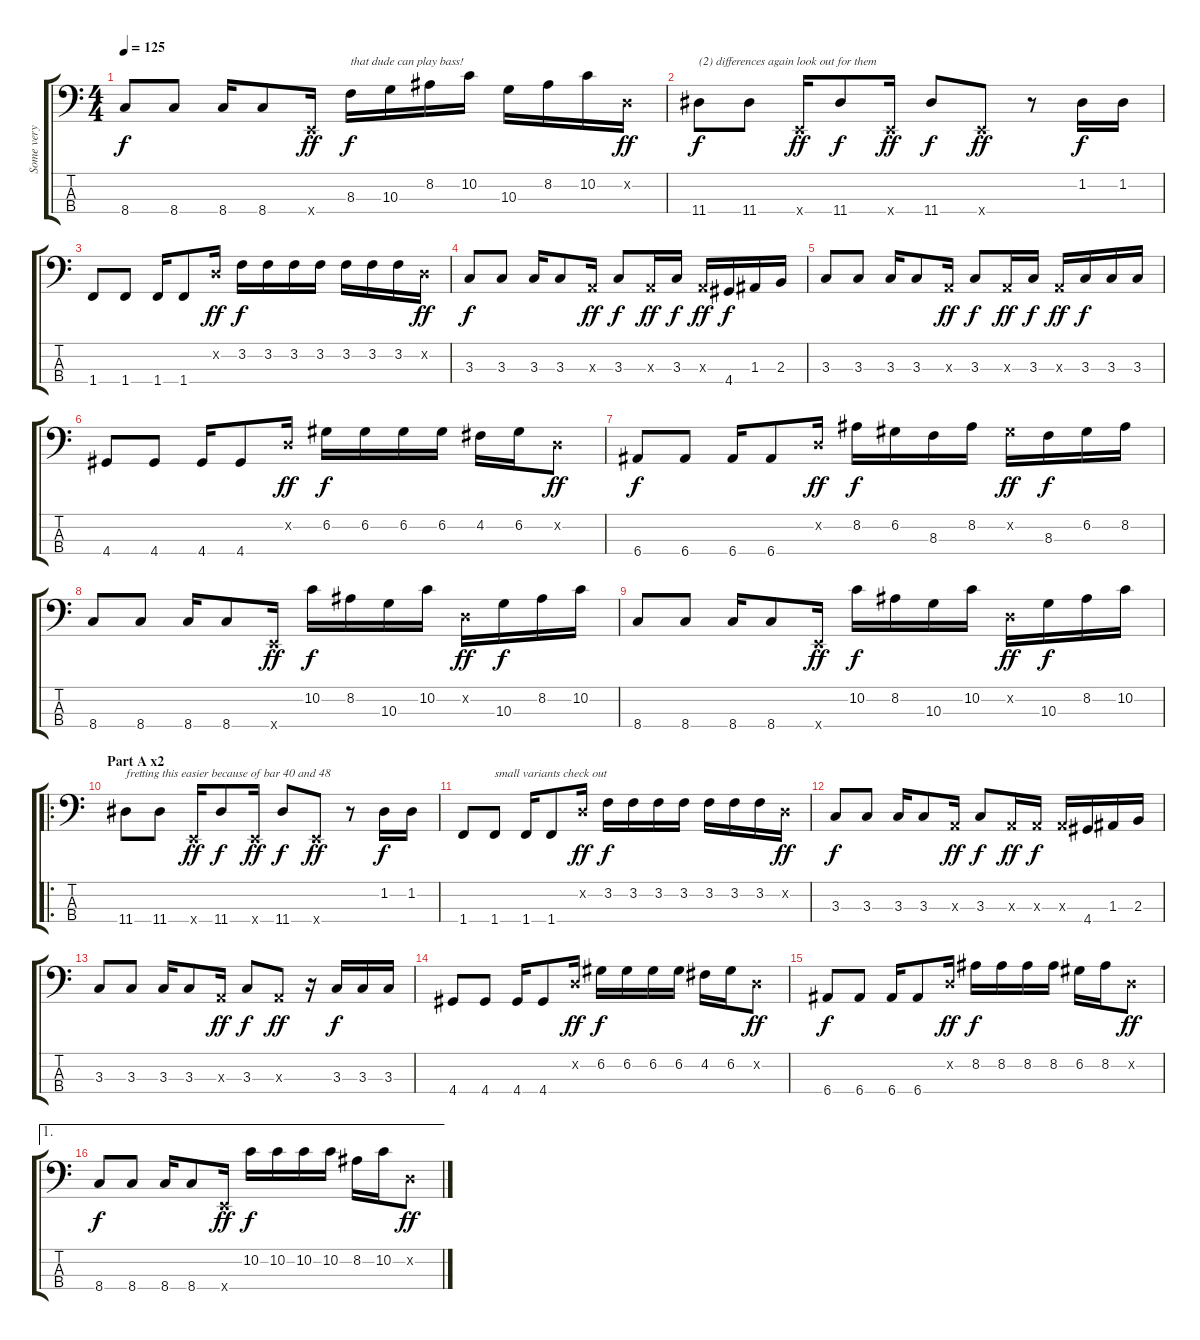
\track ("Some very cool dude at the bass!!" "Some very ") {instrument electricbasspick}
\staff {score tabs}
\tuning (G2 D2 A1 E1) {hide}
\ts (4 4)
\tempo 125
\clef f4
\ks c
8.4.8{dy f} 8.4.8 8.4.16 8.4.8 0.4{x}.16{dy ff} 8.3.16{txt "that dude can play bass!" dy f} 10.3.16 8.2.16 10.2.16 10.3.16 8.2.16 10.2.16 0.2{x}.16{dy ff} |
11.4.8{txt "(2) differences again look out for them" dy f} 11.4.8 0.4{x}.16{dy ff} 11.4.8{dy f} 0.4{x}.16{dy ff} 11.4.8{dy f} 0.4{x}.8{dy ff} r.8 1.2.16{dy f} 1.2.16 |
1.4.8 1.4.8 1.4.16 1.4.8 0.2{x}.16{dy ff} 3.2.16{dy f} 3.2.16 3.2.16 3.2.16 3.2.16 3.2.16 3.2.16 0.2{x}.16{dy ff} |
3.3.8{dy f} 3.3.8 3.3.16 3.3.8 0.3{x}.16{dy ff} 3.3.8{dy f} 0.3{x}.16{dy ff} 3.3.16{dy f} 0.3{x}.16{dy ff} 4.4.16{dy f} 1.3.16 2.3.16 |
3.3.8 3.3.8 3.3.16 3.3.8 0.3{x}.16{dy ff} 3.3.8{dy f} 0.3{x}.16{dy ff} 3.3.16{dy f} 0.3{x}.16{dy ff} 3.3.16{dy f} 3.3.16 3.3.16 |
4.4.8 4.4.8 4.4.16 4.4.8 0.2{x}.16{dy ff} 6.2.16{dy f} 6.2.16 6.2.16 6.2.16 4.2.16 6.2.16 0.2{x}.8{dy ff} |
6.4.8{dy f} 6.4.8 6.4.16 6.4.8 0.2{x}.16{dy ff} 8.2.16{dy f} 6.2.16 8.3.16 8.2.16 6.2{x}.16{dy ff} 8.3.16{dy f} 6.2.16 8.2.16 |
8.4.8 8.4.8 8.4.16 8.4.8 0.4{x}.16{dy ff} 10.2.16{dy f} 8.2.16 10.3.16 10.2.16 0.2{x}.16{dy ff} 10.3.16{dy f} 8.2.16 10.2.16 |
8.4.8 8.4.8 8.4.16 8.4.8 0.4{x}.16{dy ff} 10.2.16{dy f} 8.2.16 10.3.16 10.2.16 0.2{x}.16{dy ff} 10.3.16{dy f} 8.2.16 10.2.16 |
\ro
\section ("" "Part A x2")
11.4.8{txt "fretting this easier because of bar 40 and 48"} 11.4.8 0.4{x}.16{dy ff} 11.4.8{dy f} 0.4{x}.16{dy ff} 11.4.8{dy f} 0.4{x}.8{dy ff} r.8 1.2.16{dy f} 1.2.16 |
1.4.8 1.4.8{txt "small variants check out"} 1.4.16 1.4.8 0.2{x}.16{dy ff} 3.2.16{dy f} 3.2.16 3.2.16 3.2.16 3.2.16 3.2.16 3.2.16 0.2{x}.16{dy ff} |
3.3.8{dy f} 3.3.8 3.3.16 3.3.8 0.3{x}.16{dy ff} 3.3.8{dy f} 0.3{x}.16{dy ff} 0.3{x}.16{dy f} 0.3{x}.16 4.4.16 1.3.16 2.3.16 |
3.3.8 3.3.8 3.3.16 3.3.8 0.3{x}.16{dy ff} 3.3.8{dy f} 0.3{x}.8{dy ff} r.16 3.3.16{dy f} 3.3.16 3.3.16 |
4.4.8 4.4.8 4.4.16 4.4.8 0.2{x}.16{dy ff} 6.2.16{dy f} 6.2.16 6.2.16 6.2.16 4.2.16 6.2.16 0.2{x}.8{dy ff} |
6.4.8{dy f} 6.4.8 6.4.16 6.4.8 0.2{x}.16{dy ff} 8.2.16{dy f} 8.2.16 8.2.16 8.2.16 6.2.16 8.2.16 0.2{x}.8{dy ff} |
\ae 1
8.4.8{dy f} 8.4.8 8.4.16 8.4.8 0.4{x}.16{dy ff} 10.2.16{dy f} 10.2.16 10.2.16 10.2.16 8.2.16 10.2.16 0.2{x}.8{dy ff}
